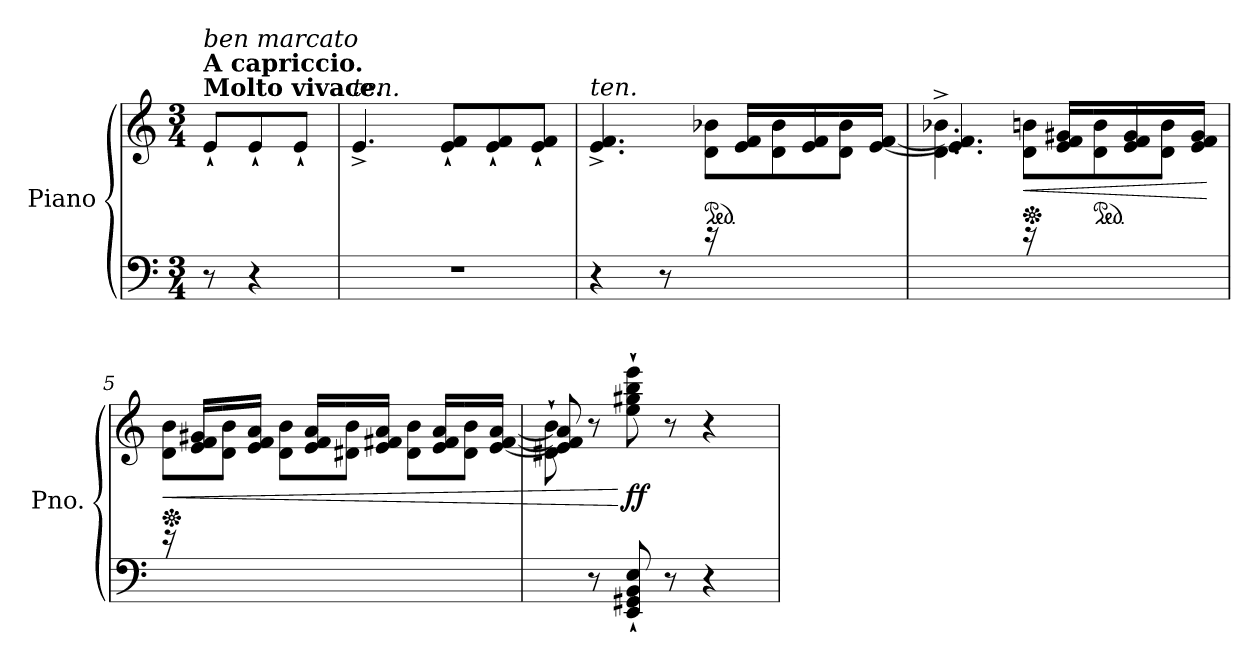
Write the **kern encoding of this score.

**kern	**kern	**dynam
*part1	*part1	*part1
*staff2	*staff1	*staff1/2
*I"Piano	*	*
*I'Pno.	*	*
*clefF4	*clefG2	*
*k[]	*k[]	*
*M3/4	*M3/4	*
=1	=1	=1
!	!LO:TX:a:B:t=Molto vivace.	!
!	!LO:TX:a:B:t=A capriccio.	!
!	!LO:TX:a:i:t=ben marcato	!
8r	8e`/L	.
4r	8e`/	.
.	8e`/J	.
=2	=2	=2
!	!LO:TX:a:i:t=ten.	!
2.r	4.e^/	.
.	8e/` 8f/`L	.
.	8e/` 8f/`	.
.	8e/` 8f/`J	.
=3	=3	=3
*	*^	*
!	!LO:TX:a:i:t=ten.	!	!
4r	4.e/^ 4.f/^	4..ryy	.
8r	.	.	.
*	*ped	*	*
16re	8d\ 8b-X\L	.	.
16ryy	.	16e/ 16f/LL	.
16ryy	8d\ 8b-\	16ryy	.
16ryy	.	16e/ 16f/	.
16ryy	8d\ 8b-\J	16ryy	.
16ryy	.	[16e/ [16f/JJ	.
=4	=4	=4	=4
4.ryy	4.d\^ 4.b-X\^	4.e/] 4.f/]	.
*	*Xped	*	*
!	!	!	!LO:HP:b
16re	8d\ 8bn\L	16ryy	<
16ryy	.	16e/ 16f/ 16g#X/LL	.
*	*ped	*	*
16ryy	8d\ 8b\	16ryy	.
16ryy	.	16e/ 16f/ 16g#/	.
16ryy	8d\ 8b\J	16ryy	.
16ryy	.	16e/ 16f/ 16g#/JJ	.
*	*v	*v	*
.	.	[
!!LO:LB:g=z
=5	=5	=5
*	*Xped	*
!	!	!LO:HP:b
*	*^	*
16re	8d\ 8b\L	16ryy	<
16ryy	.	16e/ 16f/ 16g#X/LL	.
16ryy	8d\ 8b\J	16ryy	.
16ryy	.	16e/ 16f/ 16a/JJ	.
16ryy	8d\ 8b\L	16ryy	.
16ryy	.	16e/ 16f/ 16a/LL	.
16ryy	8d#X\ 8b\J	16ryy	.
16ryy	.	16e/ 16f#X/ 16a/JJ	.
16ryy	8d#\ 8b\L	16ryy	.
16ryy	.	16e/ 16f#/ 16a/LL	.
16ryy	8d#\ 8b\J	16ryy	.
16ryy	.	[16e/ [16f#/ [16a/JJ	.
=6	=6	=6	=6
8ryy	8d#X\` 8b\`	8e/] 8f#/] 8a/]	.
8r	8r	2ryy	.
!	!	!	!LO:DY:n=1:b
8EE/` 8GG#X/` 8BB/` 8E/`	8ee\` 8gg#X\` 8bb\` 8eee\`	.	[ ff
8r	8r	.	.
4r	4r	.	.
.	.	8ryy	.
*	*v	*v	*
=	=	=
*-	*-	*-
